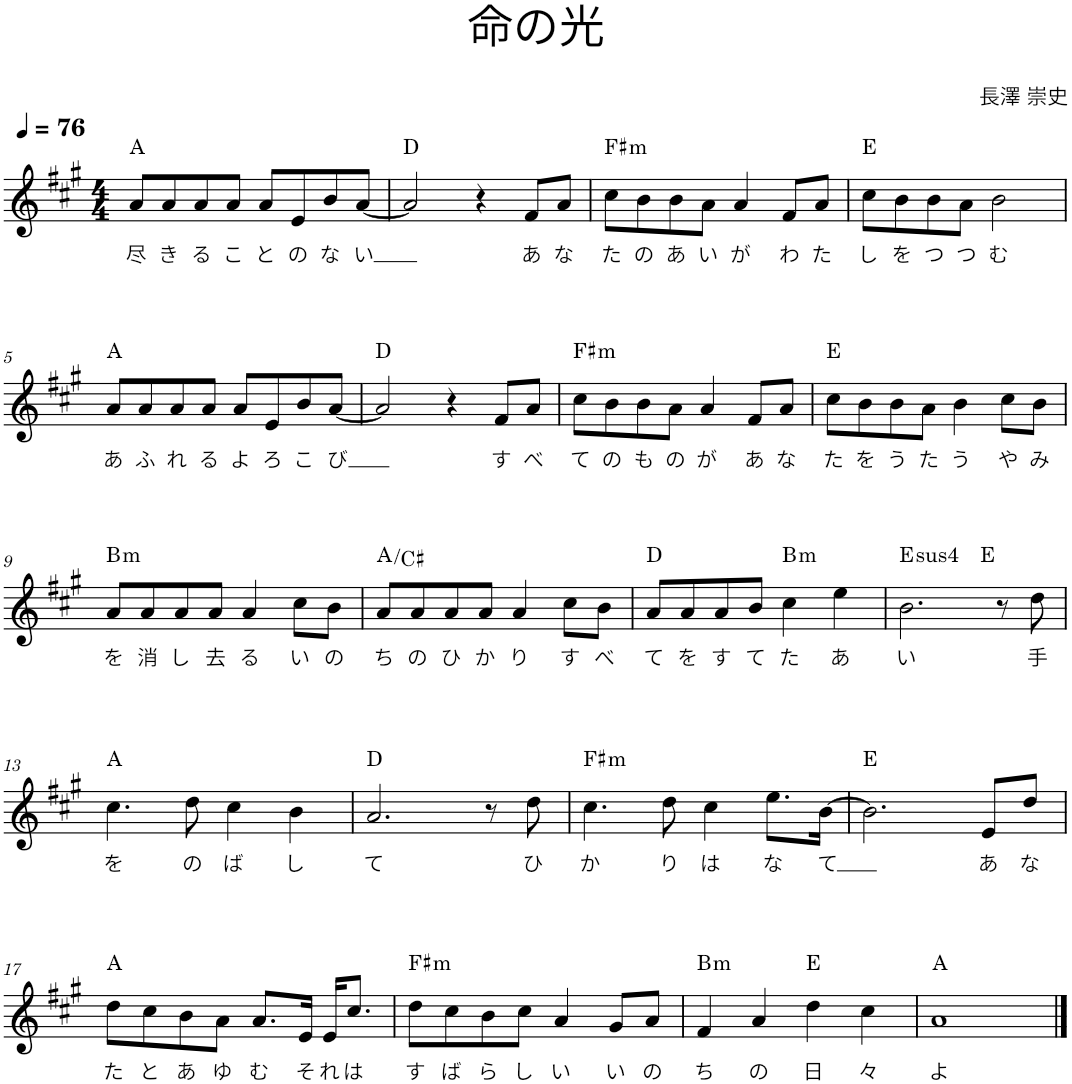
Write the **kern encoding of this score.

**kern	**text	**harte
*part1	*part1	*part1
*staff1	*staff1	*
*I"플루트	*	*
*clefG2	*	*
*k[f#c#g#]	*	*
*M4/4	*	*
*MM76	*	*
=1	=1	=1
!	!LO:LY:b	!
8a/L	尽	A:maj
!	!LO:LY:b	!
8a/	き	.
!	!LO:LY:b	!
8a/	る	.
!	!LO:LY:b	!
8a/J	こ	.
!	!LO:LY:b	!
8a/L	と	.
!	!LO:LY:b	!
8e/	の	.
!	!LO:LY:b	!
8b/	な	.
!	!LO:LY:b	!
[8a/J	い	.
=2	=2	=2
2a/]	.	D:maj
4r	.	.
!	!LO:LY:b	!
8f#/L	あ	.
!	!LO:LY:b	!
8a/J	な	.
=3	=3	=3
!	!LO:LY:b	!LO:H:kt=m
8cc#\L	た	F#:min
!	!LO:LY:b	!
8b\	の	.
!	!LO:LY:b	!
8b\	あ	.
!	!LO:LY:b	!
8a\J	い	.
!	!LO:LY:b	!
4a/	が	.
!	!LO:LY:b	!
8f#/L	わ	.
!	!LO:LY:b	!
8a/J	た	.
=4	=4	=4
!	!LO:LY:b	!
8cc#\L	し	E:maj
!	!LO:LY:b	!
8b\	を	.
!	!LO:LY:b	!
8b\	つ	.
!	!LO:LY:b	!
8a\J	つ	.
!	!LO:LY:b	!
2b\	む	.
!!LO:LB:g=z
=5	=5	=5
!	!LO:LY:b	!
8a/L	あ	A:maj
!	!LO:LY:b	!
8a/	ふ	.
!	!LO:LY:b	!
8a/	れ	.
!	!LO:LY:b	!
8a/J	る	.
!	!LO:LY:b	!
8a/L	よ	.
!	!LO:LY:b	!
8e/	ろ	.
!	!LO:LY:b	!
8b/	こ	.
!	!LO:LY:b	!
[8a/J	び	.
=6	=6	=6
2a/]	.	D:maj
4r	.	.
!	!LO:LY:b	!
8f#/L	す	.
!	!LO:LY:b	!
8a/J	べ	.
=7	=7	=7
!	!LO:LY:b	!LO:H:kt=m
8cc#\L	て	F#:min
!	!LO:LY:b	!
8b\	の	.
!	!LO:LY:b	!
8b\	も	.
!	!LO:LY:b	!
8a\J	の	.
!	!LO:LY:b	!
4a/	が	.
!	!LO:LY:b	!
8f#/L	あ	.
!	!LO:LY:b	!
8a/J	な	.
=8	=8	=8
!	!LO:LY:b	!
8cc#\L	た	E:maj
!	!LO:LY:b	!
8b\	を	.
!	!LO:LY:b	!
8b\	う	.
!	!LO:LY:b	!
8a\J	た	.
!	!LO:LY:b	!
4b\	う	.
!	!LO:LY:b	!
8cc#\L	や	.
!	!LO:LY:b	!
8b\J	み	.
!!LO:LB:g=z
=9	=9	=9
!	!LO:LY:b	!LO:H:kt=m
8a/L	を	B:min
!	!LO:LY:b	!
8a/	消	.
!	!LO:LY:b	!
8a/	し	.
!	!LO:LY:b	!
8a/J	去	.
!	!LO:LY:b	!
4a/	る	.
!	!LO:LY:b	!
8cc#\L	い	.
!	!LO:LY:b	!
8b\J	の	.
=10	=10	=10
!	!LO:LY:b	!
8a/L	ち	A:maj/3
!	!LO:LY:b	!
8a/	の	.
!	!LO:LY:b	!
8a/	ひ	.
!	!LO:LY:b	!
8a/J	か	.
!	!LO:LY:b	!
4a/	り	.
!	!LO:LY:b	!
8cc#\L	す	.
!	!LO:LY:b	!
8b\J	べ	.
=11	=11	=11
!	!LO:LY:b	!
8a/L	て	D:maj
!	!LO:LY:b	!
8a/	を	.
!	!LO:LY:b	!
8a/	す	.
!	!LO:LY:b	!
8b/J	て	.
!	!LO:LY:b	!LO:H:kt=m
4cc#\	た	B:min
!	!LO:LY:b	!
4ee\	あ	.
=12	=12	=12
!	!LO:LY:b	!LO:H:kt=4
*^	*	*
2.b\	2ryy	い	E:sus4
.	2ryy	.	E:maj
8r	.	.	.
!	!	!LO:LY:b	!
8dd\	.	手	.
!!LO:LB:g=z	!!
=13	=13	=13	=13
!	!	!LO:LY:b	!
*v	*v	*	*
4.cc#\	を	A:maj
!	!LO:LY:b	!
8dd\	の	.
!	!LO:LY:b	!
4cc#\	ば	.
!	!LO:LY:b	!
4b\	し	.
=14	=14	=14
!	!LO:LY:b	!
2.a/	て	D:maj
8r	.	.
!	!LO:LY:b	!
8dd\	ひ	.
=15	=15	=15
!	!LO:LY:b	!LO:H:kt=m
4.cc#\	か	F#:min
!	!LO:LY:b	!
8dd\	り	.
!	!LO:LY:b	!
4cc#\	は	.
!	!LO:LY:b	!
8.ee\L	な	.
!	!LO:LY:b	!
[16b\Jk	て	.
=16	=16	=16
2.b\]	.	E:maj
!	!LO:LY:b	!
8e/L	あ	.
!	!LO:LY:b	!
8dd/J	な	.
!!LO:LB:g=z
=17	=17	=17
!	!LO:LY:b	!
8dd\L	た	A:maj
!	!LO:LY:b	!
8cc#\	と	.
!	!LO:LY:b	!
8b\	あ	.
!	!LO:LY:b	!
8a\J	ゆ	.
!	!LO:LY:b	!
8.a/L	む	.
!	!LO:LY:b	!
16e/Jk	そ	.
!	!LO:LY:b	!
16e/KL	れ	.
!	!LO:LY:b	!
8.cc#/J	は	.
=18	=18	=18
!	!LO:LY:b	!LO:H:kt=m
8dd\L	す	F#:min
!	!LO:LY:b	!
8cc#\	ば	.
!	!LO:LY:b	!
8b\	ら	.
!	!LO:LY:b	!
8cc#\J	し	.
!	!LO:LY:b	!
4a/	い	.
!	!LO:LY:b	!
8g#/L	い	.
!	!LO:LY:b	!
8a/J	の	.
=19	=19	=19
!	!LO:LY:b	!LO:H:kt=m
4f#/	ち	B:min
!	!LO:LY:b	!
4a/	の	.
!	!LO:LY:b	!
4dd\	日	E:maj
!	!LO:LY:b	!
4cc#\	々	.
=20	=20	=20
!	!LO:LY:b	!
1a	よ	A:maj
==	==	==
*-	*-	*-
